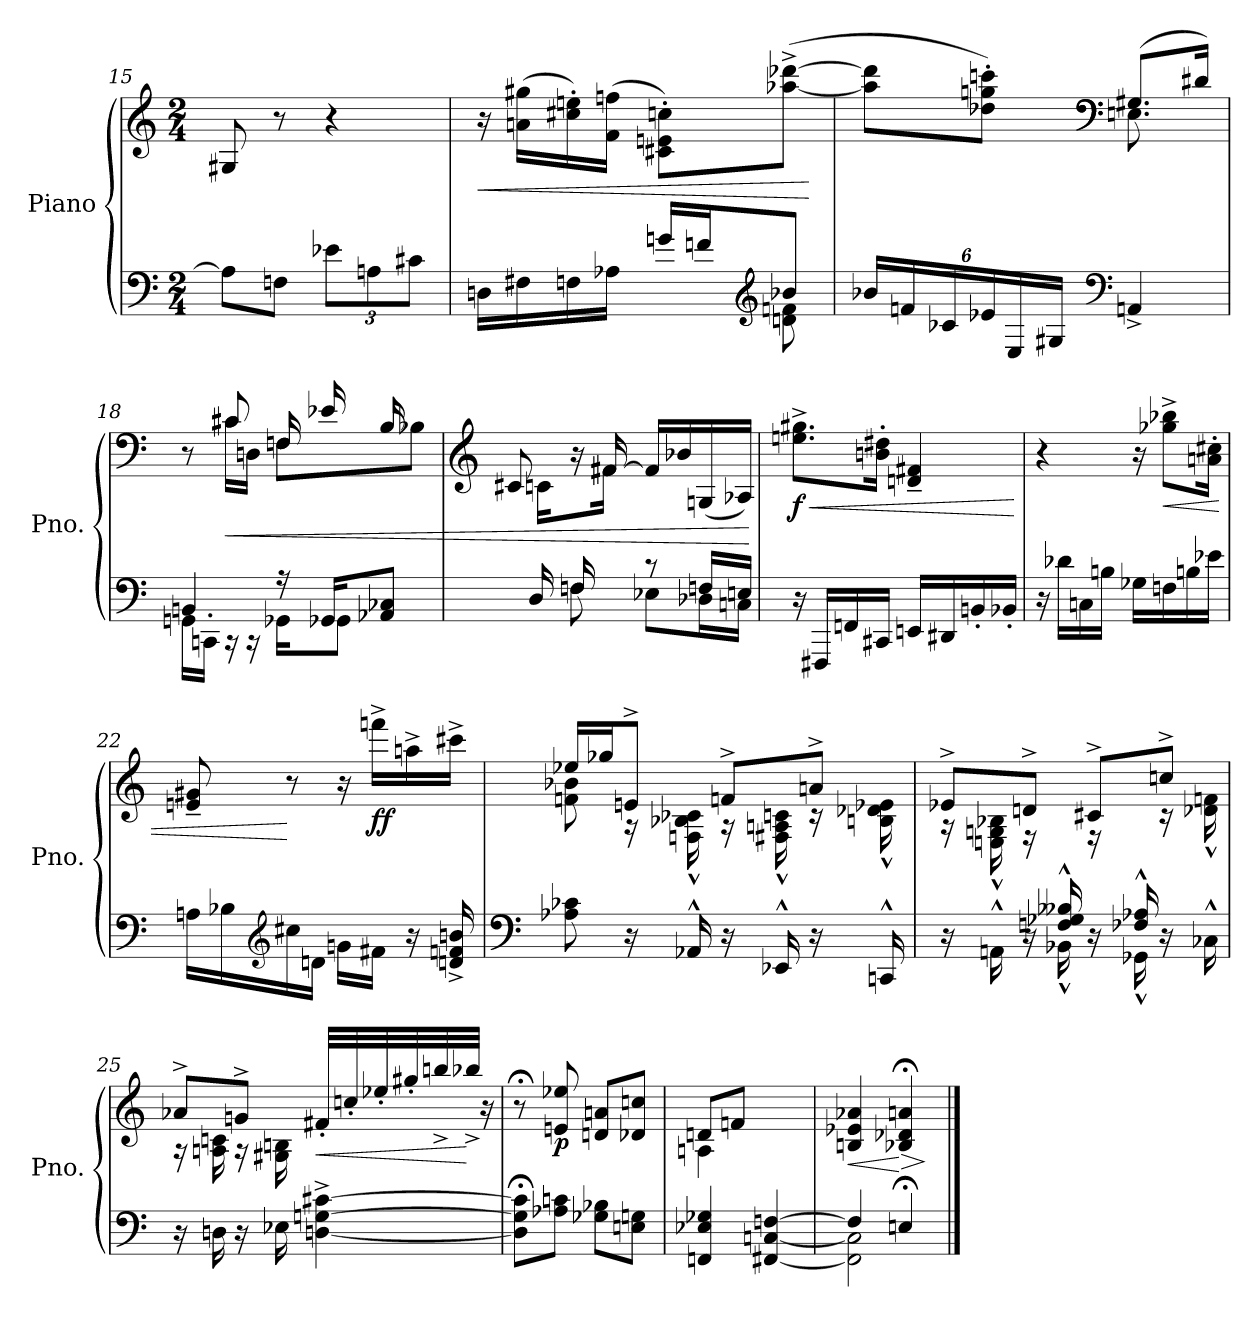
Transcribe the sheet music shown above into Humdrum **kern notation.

**kern	**kern	**dynam
*part1	*part1	*part1
*staff2	*staff1	*staff1/2
*I"Piano	*	*
*I'Pno.	*	*
!!LO:PB:g=z
*clefF4	*clefG2	*
*k[]	*k[]	*
*M2/4	*M2/4	*
=15	=15	=15
8A\L]	8G#X/	.
8Fn\J	8r	.
*Xbrackettup	*	*
12e-X\L	4r	.
12An\	.	.
12c#X\J	.	.
=16	=16	=16
*^	*	*
!	!	!	!LO:HP:b
16Dn\LL	4.ryy	16r	<
16F#X\	.	(>16an\ 16gg#X\LL	.
16Fn\	.	16cc#X\' 16een\')	.
16A-X\JJ	.	(>16f\ 16ffn\JJ	.
16gn/LL	.	8c#X\' 8en\' 8ccn\'L)	.
16fn/J	.	.	.
*clefG2	*	*	*
8b-X/J	8dn\ 8fn\	(>[8aa-X\^ [8ddd-X\^J	.
*v	*v	*	*
.	.	[
=17	=17	=17
*	*^	*
24b-X/LL	8aa-\] 8ddd-\]L	4ryy	.
24fn/	.	.	.
24c-X/	.	.	.
24e-X/	8dd-X\' 8ggn\' 8cccn\'J)	.	.
24E/	.	.	.
24G#X/JJ	.	.	.
*clefF4	*clefF4	*	*
4AAn^/	(>8.G#X/L	8.En\	.
.	16d#X/Jk)	16ryy	.
!!LO:LB:g=z	!!
=18	=18	=18	=18
*^	*	*	*
*	*^	*	*	*
4..ryy	4BBn/	16GGn\LL	8r	8ryy	.
.	.	16CCn'\JJ	.	.	.
!	!	!	!	!	!LO:HP:b
.	.	16r	8c#X/	16c#\LL	<
.	.	16r	.	16Dn\JJ	.
.	16r	16GG-X\KL	16F/LL	8Fn\L	.
.	16GG-X/KL	8GG-\J	16e-X/	.	.
.	8AA-X/ 8C-X/J	.	(>16B/	8B-X\J	.
16F-X'/JJ)	.	16ryy	16ryy	.	.
*v	*v	*v	*	*	*
=19	=19	=19	=19
*	*clefG2	*	*
*^	*	*	*
16ryy	8ryy	8c#X/	16c\LL	.
16D/	.	.	8ryy	.
16Fn/	8F\	16r	.	.
16ryy	.	[16f#X/	16f#X\JJ	.
8r	8E-X\L	16f#/LL]	4ryy	.
.	.	16b-X/	.	.
16Fn/LL	16D-X\L	(<16Gn/	.	.
16En/JJ	16Cn\JJ	16A-X/JJ)	.	.
*v	*v	*	*	*
*	*v	*v	*
.	.	[
=20	=20	=20
!	!	!LO:HP:b
!	!	!LO:DY:n=1:b
16r	8.een\^ 8.gg#X\^L	< f
16FFF#X/LL	.	.
16FFn/	.	.
16CC#X/JJ	16bn\' 16dd#X\'Jk	.
16EEn/LL	4dn/~ 4f#X/~	.
16DD#X/	.	.
16BBn'/	.	.
16BB-X'/JJ	.	.
.	.	[
!!LO:LB:g=z
=21	=21	=21
16r	4r	.
16d-X\LL	.	.
16Cn\	.	.
16Bn\JJ	.	.
16G-X\LL	16r	.
!	!	!LO:HP:b
16Fn\	8gg-X\^ 8bb-X\^L	<
16Bn\	.	.
16e-X\JJ	16an\' 16cc#X\'Jk	.
=22	=22	=22
16An\LL	8en/~ 8g#X/~	.
16B-X\	.	.
*clefG2	*	*
16cc#X\	8r	[
16dn\JJ	.	.
16gn\LL	16r	.
!	!	!LO:DY:b
16f#X\JJ	16fffn^\LL	ff
16r	16aan^\	.
16dn/^ 16fn/^ 16bn/^	16ccc#X^\JJ	.
!!LO:LB:g=z
=23	=23	=23
*clefF4	*	*
*	*^	*
8A-X\ 8c-X\	16ee-X/LL	8fn\ 8b-X\	.
.	16gg-X/J	.	.
16r	8en^/J	16r	.
16AA-X^^/	.	16Fn\^^ 16B-X\^^ 16c-X\^^	.
16r	8fn^/L	16r	.
16EE-X^^/	.	16F#X\^^ 16An\^^ 16cn\^^	.
16r	8an^/J	16r	.
16CCn^^/	.	16Bn\^^ 16d-X\^^ 16e-X\^^	.
=24	=24	=24	=24
*^	*	*	*
8.ryy	16r	8e-X^/L	16r	.
.	16AAn^^\	.	16En\^^ 16Gn\^^ 16B-X\^^	.
.	16r	8dn^/J	16r	.
16Fn/^^ 16G-X/^^ 16B--X/^^	16BB-X^^\	.	16ryy	.
16ryy	16r	8c#X^/L	16r	.
16F-X/^^ 16A-X/^^	16GG-X^^\	.	16ryy	.
8ryy	16r	8ccn^/J	16r	.
.	16C-X^^\	.	16d-X\^^ 16fn\^^	.
*v	*v	*	*	*
!!LO:LB:g=z	!!
=25	=25	=25	=25
16r	8a-X^/L	16r	.
16Dn\	.	16An\ 16cn\	.
16r	8gn^/J	16r	.
16E-X\	.	16G#X\ 16Bn\	.
!	!	!	!LO:HP:b
[4Dn\^ [4Gn\^ [4c#X\^	32f#X'/LLL	4ryy	<
.	32ccn'/	.	.
.	32ee-X'/	.	.
.	32gg#X'/	.	.
.	32bbn^/	.	.
.	32bb-X^/JJJ	.	[
.	16r	.	.
*	*v	*v	*
=26	=26	=26
8D\];< 8G\];< 8c#\];<L	8r;<	.
!	!	!LO:DY:b
8A-X\ 8cn\J	(>8en/ 8ee-X/	p
8G-X\ 8B-X\L	8dn/ 8an/L	.
8En\ 8Gn\J	8d-X/ 8ccn/J	.
=27	=27	=27
*	*^	*
4FFn/ 4E-X/ 4G-X/	8dn/L	4An\	.
.	8fn/J	.	.
[4FF#X/ [4Cn/ [4Fn/)	4ryy	4ryy	.
=28	=28	=28	=28
*^	*	*	*
!	!	!	!	!LO:HP:b
*	*	*v	*v	*
4F/]	2FF#\] 2C\]	4Bn/ 4e-X/ 4a-X/	<
!	!	!	!LO:HP:n=1:b
4En;</	.	4B-X/;< 4d-X/;< 4an/;<	[ >
*v	*v	*	*
.	.	]
==	==	==
*-	*-	*-
